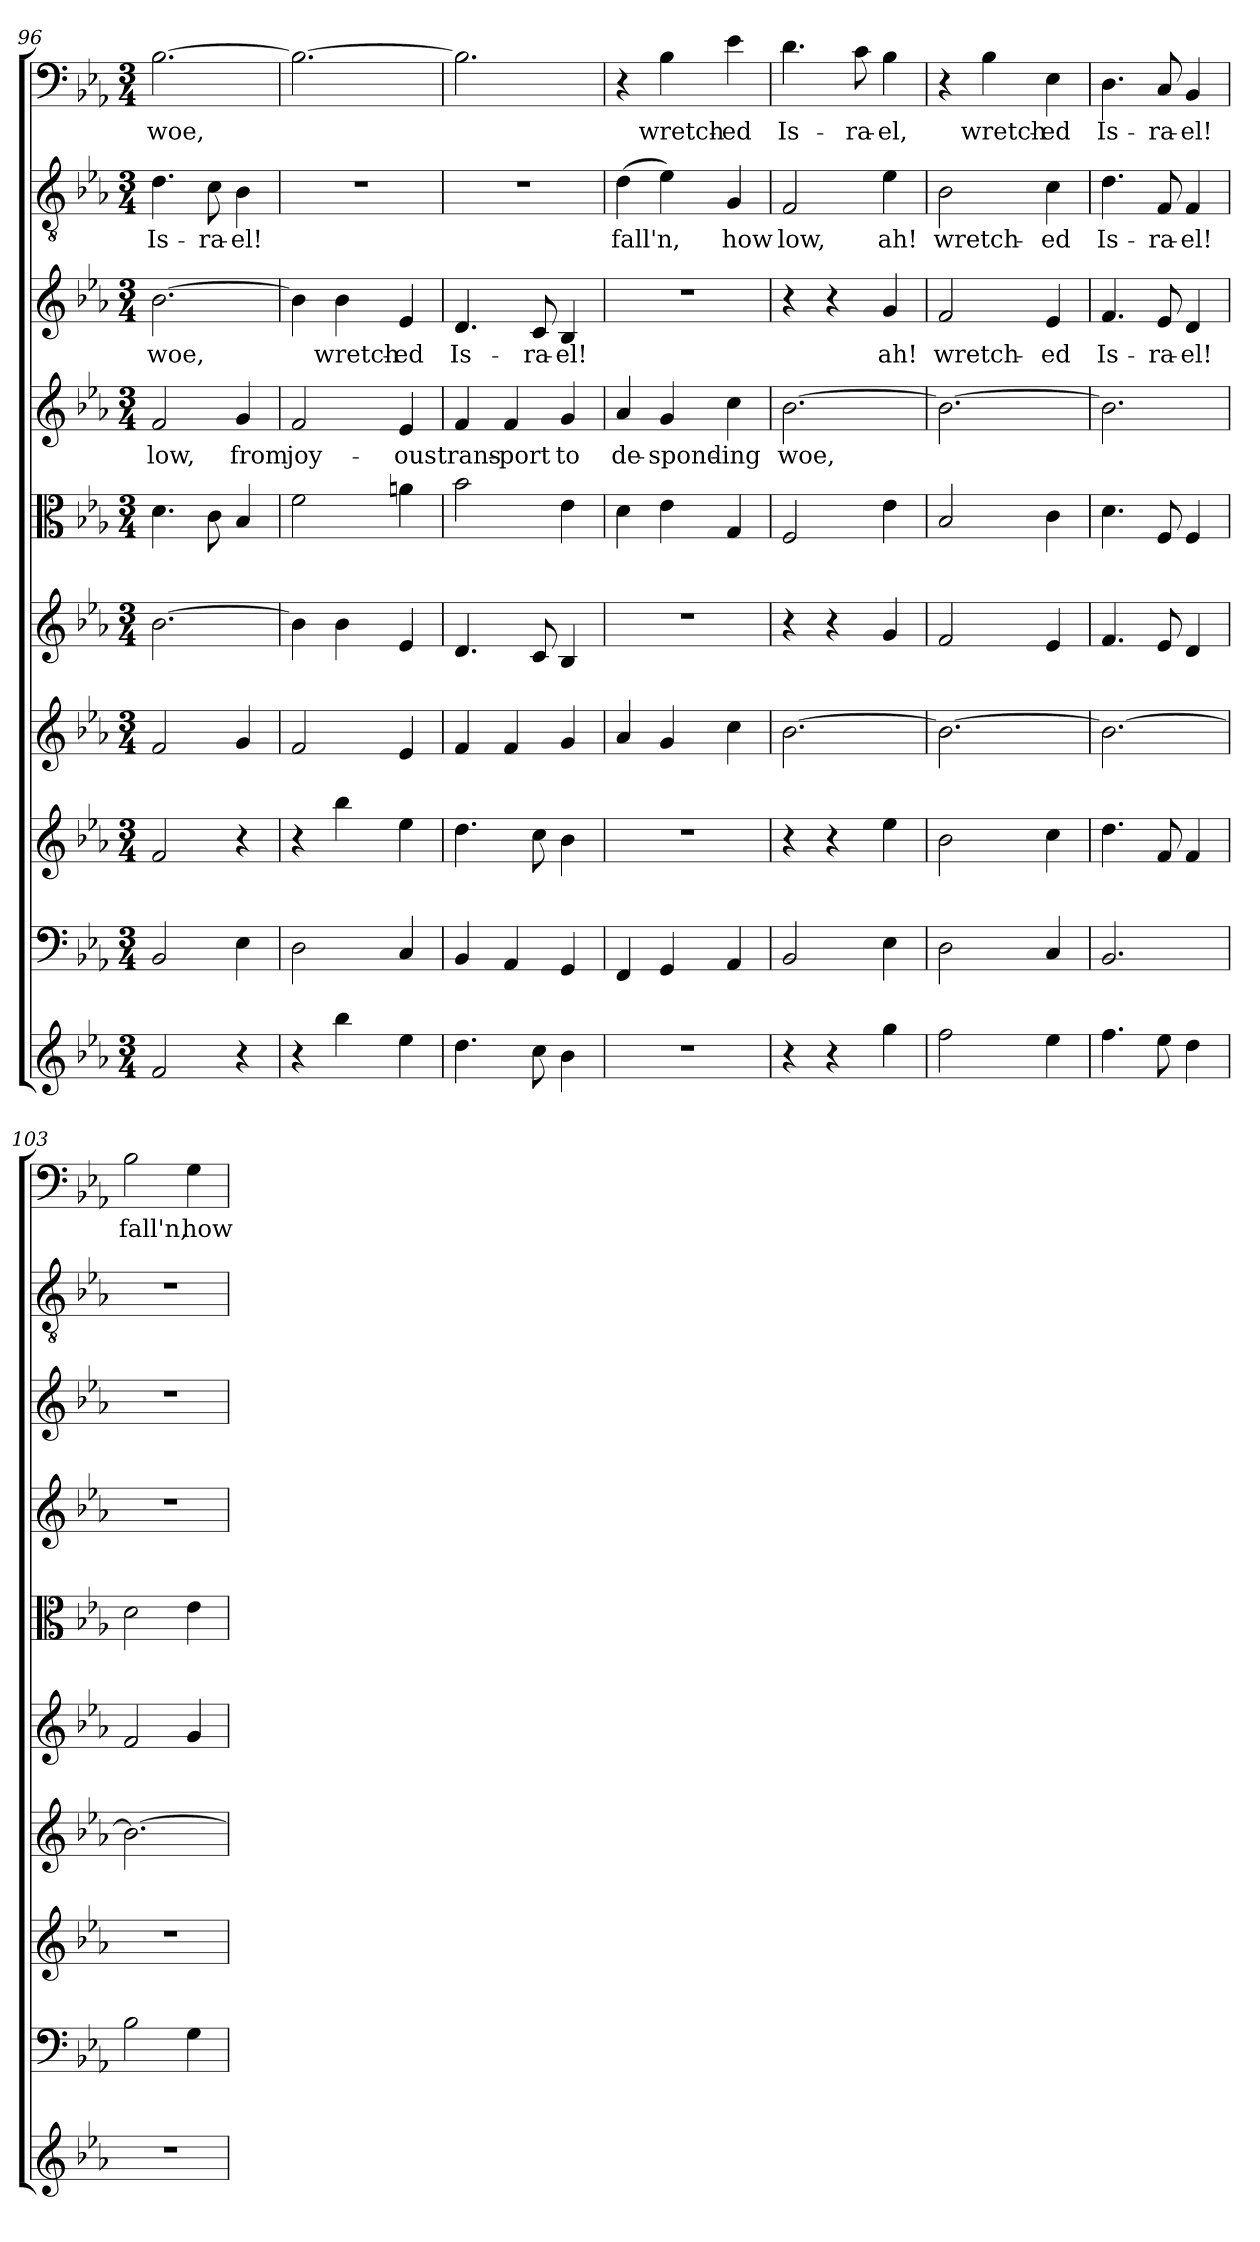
**kern	**kern	**kern	**kern	**kern	**kern	**kern	**text	**kern	**text	**kern	**text	**kern	**text
*part10	*part9	*part8	*part7	*part6	*part5	*part4	*part4	*part3	*part3	*part2	*part2	*part1	*part1
*staff10	*staff9	*staff8	*staff7	*staff6	*staff5	*staff4	*staff4	*staff3	*staff3	*staff2	*staff2	*staff1	*staff1
*clefG2	*clefF4	*clefG2	*clefG2	*clefG2	*clefC3	*clefG2	*	*clefG2	*	*clefGv2	*	*clefF4	*
*k[b-e-a-]	*k[b-e-a-]	*k[b-e-a-]	*k[b-e-a-]	*k[b-e-a-]	*k[b-e-a-]	*k[b-e-a-]	*	*k[b-e-a-]	*	*k[b-e-a-]	*	*k[b-e-a-]	*
*c:	*c:	*c:	*c:	*c:	*c:	*c:	*	*c:	*	*c:	*	*c:	*
*M3/4	*M3/4	*M3/4	*M3/4	*M3/4	*M3/4	*M3/4	*	*M3/4	*	*M3/4	*	*M3/4	*
=96	=96	=96	=96	=96	=96	=96	=96	=96	=96	=96	=96	=96	=96
2f/	2BB-/	2f/	2f/	[2.b-\	4.d\	2f/	low,	[2.b-\	woe,	4.d\	Is-	[2.B-\	woe,
.	.	.	.	.	8c\	.	.	.	.	8c\	-ra-	.	.
4r	4E-\	4r	4g/	.	4B-/	4g/	from	.	.	4B-\	-el!	.	.
=97	=97	=97	=97	=97	=97	=97	=97	=97	=97	=97	=97	=97	=97
4r	2D\	4r	2f/	4b-\]	2f\	2f/	joy-	4b-\]	.	2.r	.	2.B-\_	.
4bb-\	.	4bb-\	.	4b-\	.	.	.	4b-\	wretch-	.	.	.	.
4ee-\	4C/	4ee-\	4e-/	4e-/	4an\	4e-/	-ous	4e-/	-ed	.	.	.	.
=98	=98	=98	=98	=98	=98	=98	=98	=98	=98	=98	=98	=98	=98
4.dd\	4BB-/	4.dd\	4f/	4.d/	2b-\	4f/	trans-	4.d/	Is-	2.r	.	2.B-\]	.
.	4AA-/	.	4f/	.	.	4f/	-port	.	.	.	.	.	.
8cc\	.	8cc\	.	8c/	.	.	.	8c/	-ra-	.	.	.	.
4b-\	4GG/	4b-\	4g/	4B-/	4e-\	4g/	to	4B-/	-el!	.	.	.	.
=99	=99	=99	=99	=99	=99	=99	=99	=99	=99	=99	=99	=99	=99
2.r	4FF/	2.r	4a-/	2.r	4d\	4a-/	de-	2.r	.	(4d\	fall'n,	4r	.
.	4GG/	.	4g/	.	4e-\	4g/	-spond-	.	.	4e-\)	.	4B-\	wretch-
.	4AA-/	.	4cc\	.	4G/	4cc\	-ing	.	.	4G/	how	4e-\	-ed
=100	=100	=100	=100	=100	=100	=100	=100	=100	=100	=100	=100	=100	=100
4r	2BB-/	4r	[2.b-\	4r	2F/	[2.b-\	woe,	4r	.	2F/	low,	4.d\	Is-
4r	.	4r	.	4r	.	.	.	4r	.	.	.	.	.
.	.	.	.	.	.	.	.	.	.	.	.	8c\	-ra-
4gg\	4E-\	4ee-\	.	4g/	4e-\	.	.	4g/	ah!	4e-\	ah!	4B-\	-el,
=101	=101	=101	=101	=101	=101	=101	=101	=101	=101	=101	=101	=101	=101
2ff\	2D\	2b-\	2.b-\_	2f/	2B-/	2.b-\_	.	2f/	wretch-	2B-\	wretch-	4r	.
.	.	.	.	.	.	.	.	.	.	.	.	4B-\	wretch-
4ee-\	4C/	4cc\	.	4e-/	4c\	.	.	4e-/	-ed	4c\	-ed	4E-\	-ed
=102	=102	=102	=102	=102	=102	=102	=102	=102	=102	=102	=102	=102	=102
4.ff\	2.BB-/	4.dd\	2.b-\_	4.f/	4.d\	2.b-\]	.	4.f/	Is-	4.d\	Is-	4.D\	Is-
8ee-\	.	8f/	.	8e-/	8F/	.	.	8e-/	-ra-	8F/	-ra-	8C/	-ra-
4dd\	.	4f/	.	4d/	4F/	.	.	4d/	-el!	4F/	-el!	4BB-/	-el!
=103	=103	=103	=103	=103	=103	=103	=103	=103	=103	=103	=103	=103	=103
2.r	2B-\	2.r	2.b-\_	2f/	2d\	2.r	.	2.r	.	2.r	.	2B-\	fall'n,
.	4G\	.	.	4g/	4e-\	.	.	.	.	.	.	4G\	how
=	=	=	=	=	=	=	=	=	=	=	=	=	=
*-	*-	*-	*-	*-	*-	*-	*-	*-	*-	*-	*-	*-	*-
